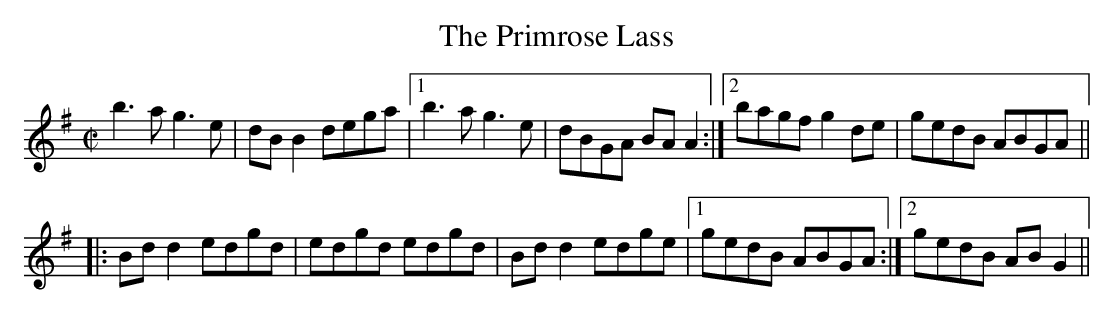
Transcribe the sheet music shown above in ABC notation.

X:1
T:Primrose Lass, The
M:C|
K:G
b3a g3e|dBB2 dega|1 b3a g3e|dBGA BAA2:|2 bagf g2de|gedB ABGA||
|:Bdd2 edgd|edgd edgd|Bdd2 edge|1 gedB ABGA:|2 gedB ABG2||
